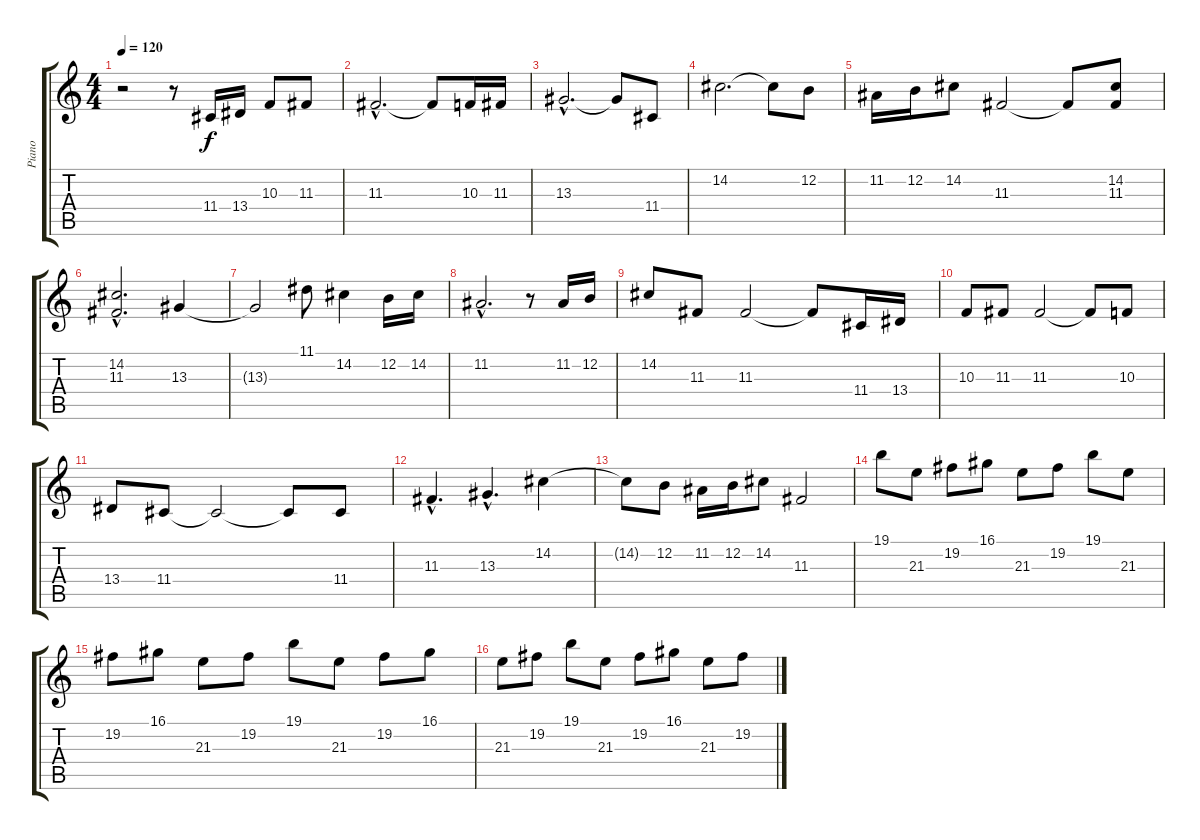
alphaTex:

\track ("Piano" "Piano") {instrument acousticgrandpiano}
\staff {score tabs}
\tuning (E4 B3 G3 D3 A2 E2) {hide}
\ts (4 4)
\tempo 120
\clef g2
\ks c
r.2{dy f instrument acousticgrandpiano} r.8 11.4.16 13.4.16 10.3.8 11.3.8 |
11.3{hac}.2{d} 11.3{t}.8 10.3.16 11.3.16 |
13.3{hac}.2{d} 13.3{t}.8 11.4.8 |
14.2.2{d} 14.2{t}.8 12.2.8 |
11.2.16 12.2.16 14.2.8 11.3.2 11.3{t}.8 (14.2 11.3).8 |
(14.2{hac} 11.3{hac}).2{d} 13.3.4 |
13.3{t}.2 11.1.8 14.2.4 12.2.16 14.2.16 |
11.2{hac}.2{d} r.8 11.2.16 12.2.16 |
14.2.8 11.3.8 11.3.2 11.3{t}.8 11.4.16 13.4.16 |
10.3.8 11.3.8 11.3.2 11.3{t}.8 10.3.8 |
13.4.8 11.4.8 11.4{t}.2 11.4{t}.8 11.4.8 |
11.3{hac}.4{d} 13.3{hac}.4{d} 14.2.4 |
14.2{t}.8 12.2.8 11.2.16 12.2.16 14.2.8 11.3.2 |
19.1.8 21.3.8 19.2.8 16.1.8 21.3.8 19.2.8 19.1.8 21.3.8 |
19.2.8 16.1.8 21.3.8 19.2.8 19.1.8 21.3.8 19.2.8 16.1.8 |
21.3.8 19.2.8 19.1.8 21.3.8 19.2.8 16.1.8 21.3.8 19.2.8
